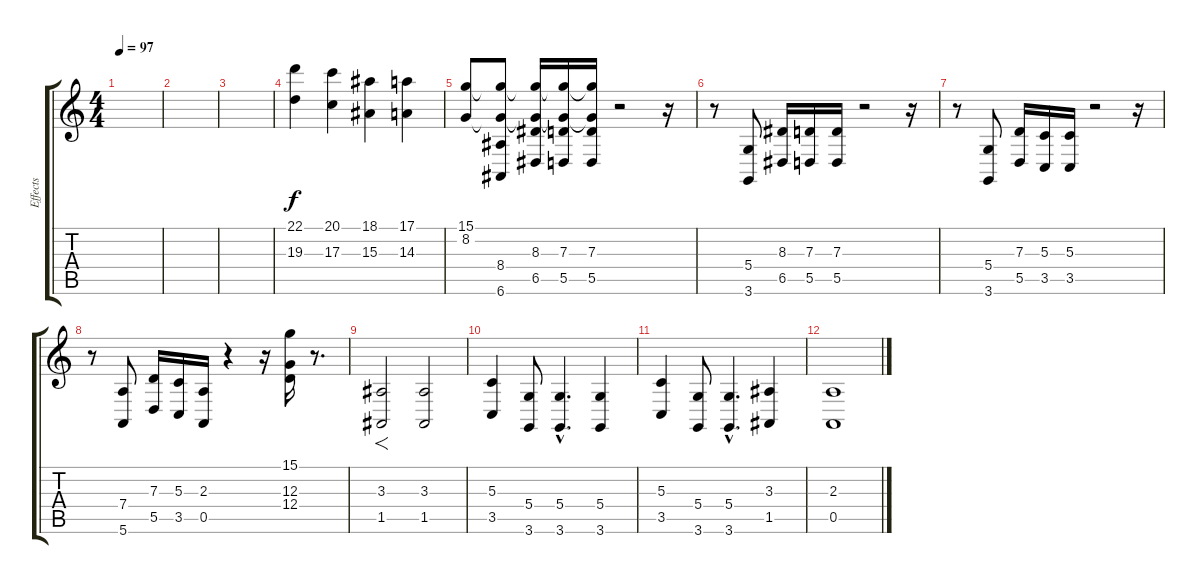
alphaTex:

\track ("Effects" "Effects") {instrument tuba}
\staff {score tabs}
\tuning (E4 B3 G3 D3 A2 E2) {hide}
\ts (4 4)
\tempo 97
\clef g2
\ks c
|
|
|
(22.1 19.3).4{balance 10 instrument stringensemble2} (20.1 17.3).4 (18.1 15.3).4 (17.1 14.3).4 |
(15.1 8.2).8 (15.1{t} 8.2{t} 8.4 6.6).8{instrument stringensemble1} (15.1{t} 8.2{t} 8.3 6.5).16 (15.1{t} 8.2{t} 7.3 5.5).16 (15.1{t} 8.2{t} 7.3 5.5).16 r.2 r.16 |
r.8 (5.4 3.6).8 (8.3 6.5).16 (7.3 5.5).16 (7.3 5.5).16 r.2 r.16 |
r.8 (5.4 3.6).8 (7.3 5.5).16 (5.3 3.5).16 (5.3 3.5).16 r.2 r.16 |
r.8 (7.4 5.6).8 (7.3 5.5).16 (5.3 3.5).16 (2.3 0.5).16 r.4 r.16 (15.1 12.3 12.4).16 r.8{d} |
(3.3 1.5).2{f volume 14 balance 0 instrument tuba} (3.3 1.5).2 |
(5.3 3.5).4 (5.4 3.6).8 (5.4{hac} 3.6{hac}).4{d} (5.4 3.6).4 |
(5.3 3.5).4 (5.4 3.6).8 (5.4{hac} 3.6{hac}).4{d} (3.3 1.5).4 |
(2.3 0.5).1
